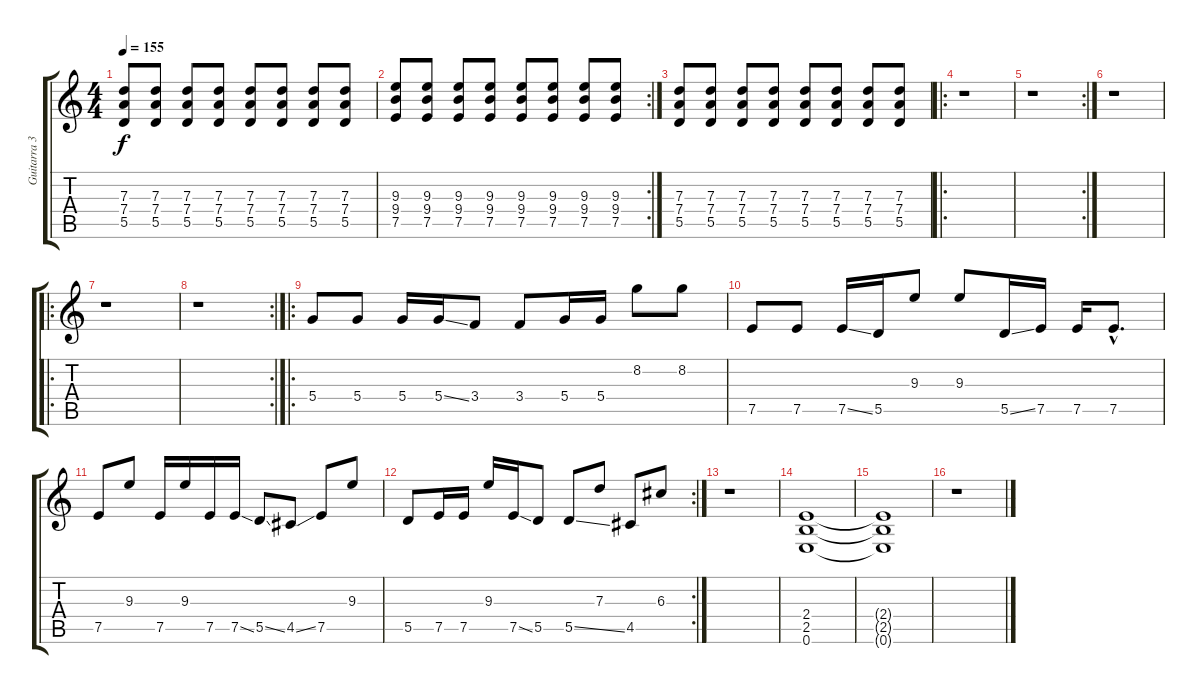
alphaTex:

\track ("Guitarra 3" "Guitarra 3") {instrument overdrivenguitar}
\staff {score tabs}
\tuning (E4 B3 G3 D3 A2 E2) {hide}
\ts (4 4)
\tempo 155
\clef g2
\ks c
(7.3 7.4 5.5).8{dy f} (7.3 7.4 5.5).8 (7.3 7.4 5.5).8 (7.3 7.4 5.5).8 (7.3 7.4 5.5).8 (7.3 7.4 5.5).8 (7.3 7.4 5.5).8 (7.3 7.4 5.5).8 |
\rc 2
(9.3 9.4 7.5).8 (9.3 9.4 7.5).8 (9.3 9.4 7.5).8 (9.3 9.4 7.5).8 (9.3 9.4 7.5).8 (9.3 9.4 7.5).8 (9.3 9.4 7.5).8 (9.3 9.4 7.5).8 |
(7.3 7.4 5.5).8 (7.3 7.4 5.5).8 (7.3 7.4 5.5).8 (7.3 7.4 5.5).8 (7.3 7.4 5.5).8 (7.3 7.4 5.5).8 (7.3 7.4 5.5).8 (7.3 7.4 5.5).8 |
\ro
r.1 |
\rc 2
r.1 |
r.1 |
\ro
r.1 |
\rc 2
r.1 |
\ro
5.4.8 5.4.8 5.4.16 5.4{ss}.16 3.4.8 3.4.8 5.4.16 5.4.16 8.2.8 8.2.8 |
7.5.8 7.5.8 7.5{ss}.16 5.5.16 9.3.8 9.3.8 5.5{ss}.16 7.5.16 7.5.16 7.5{hac}.8{d} |
7.5.8 9.3.8 7.5.16 9.3.16 7.5.16 7.5{ss}.16 5.5{ss}.8 4.5{ss}.8 7.5.8 9.3.8 |
\rc 2
5.5.8 7.5.16 7.5.16 9.3.16 7.5{ss}.16 5.5.8 5.5{ss}.8 7.3.8 4.5.8 6.3.8 |
r.1 |
(2.4 2.5 0.6).1 |
(2.4{t} 2.5{t} 0.6{t}).1 |
r.1
